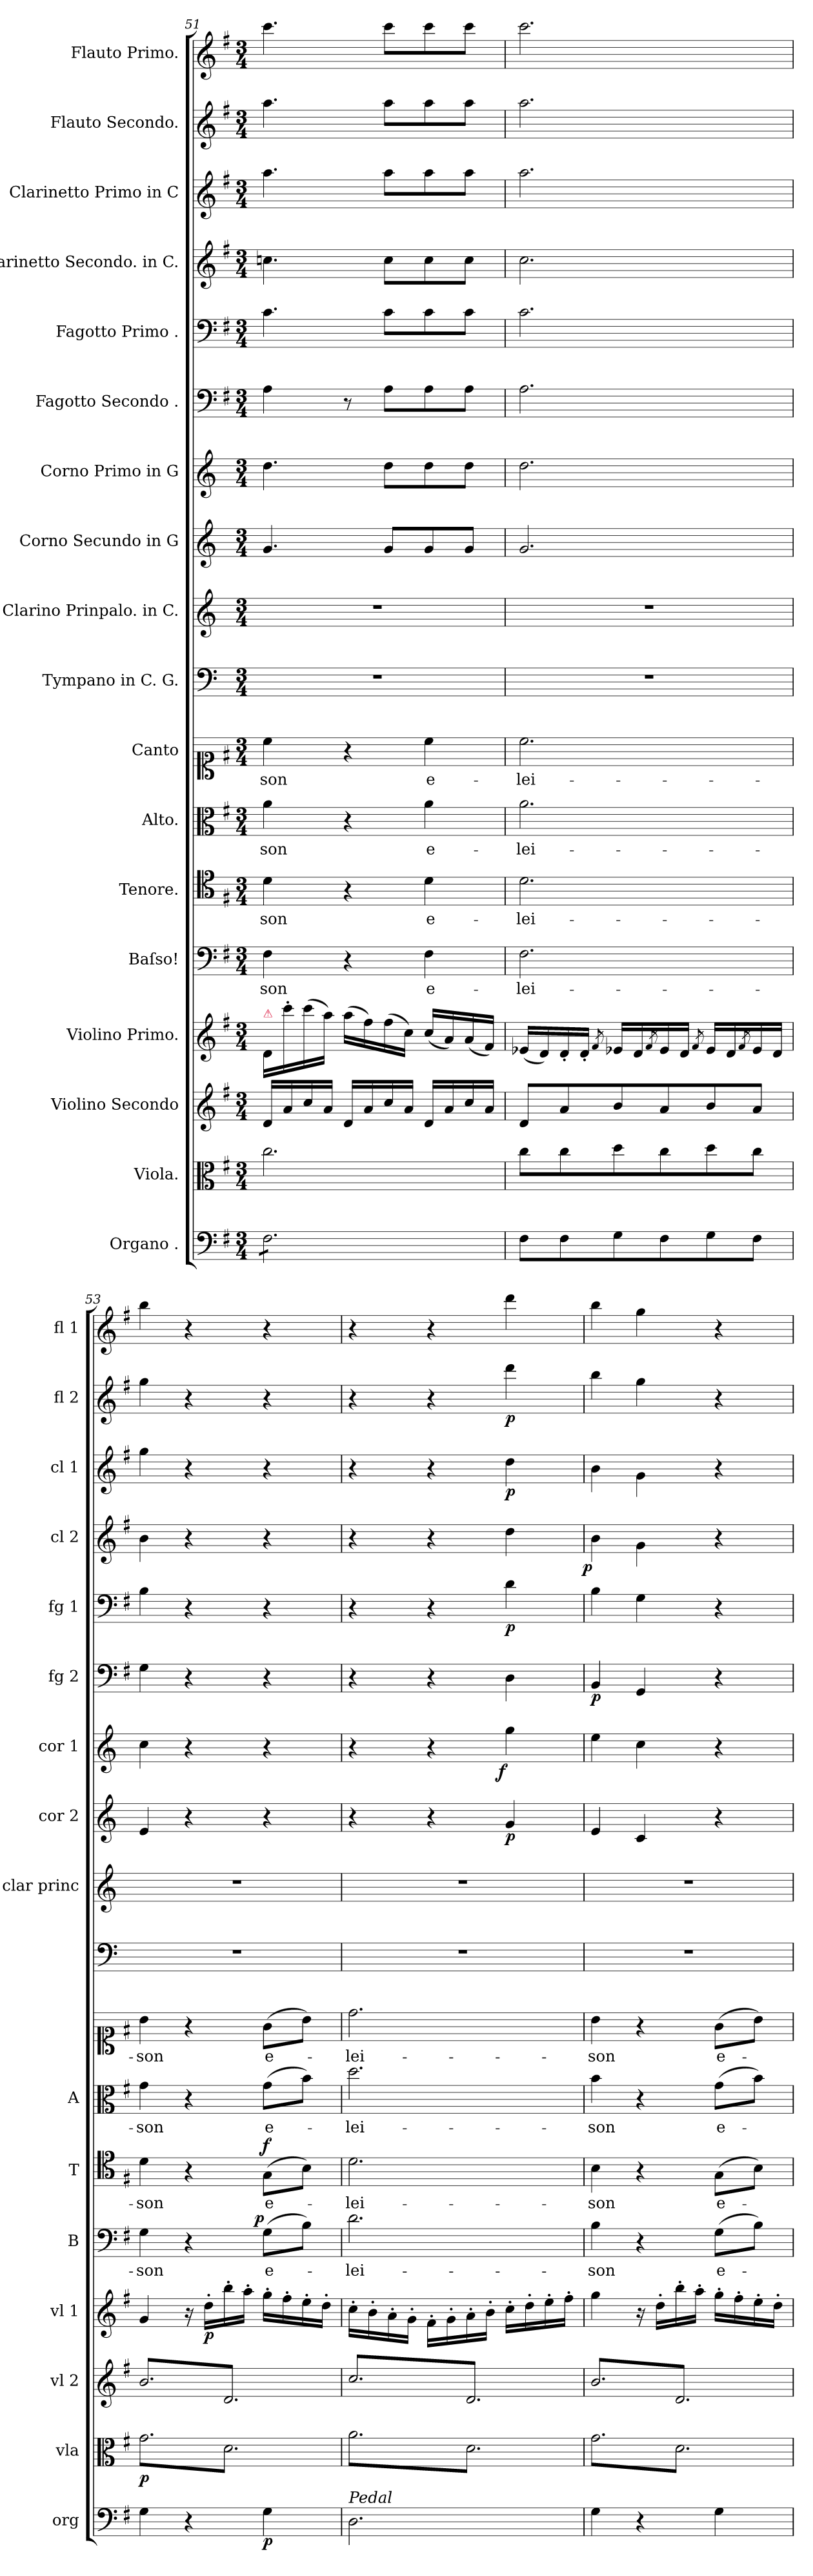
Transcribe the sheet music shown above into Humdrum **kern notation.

**kern	**dynam	**kern	**dynam	**kern	**kern	**dynam	**kern	**text	**dynam	**kern	**text	**dynam	**kern	**text	**kern	**text	**kern	**kern	**kern	**dynam	**kern	**dynam	**kern	**dynam	**kern	**dynam	**kern	**dynam	**kern	**dynam	**kern	**dynam	**kern
*part18	*part18	*part17	*part17	*part16	*part15	*part15	*part14	*part14	*part14	*part13	*part13	*part13	*part12	*part12	*part11	*part11	*part10	*part9	*part8	*part8	*part7	*part7	*part6	*part6	*part5	*part5	*part4	*part4	*part3	*part3	*part2	*part2	*part1
*staff18	*staff18	*staff17	*staff17	*staff16	*staff15	*staff15	*staff14	*staff14	*staff14	*staff13	*staff13	*staff13	*staff12	*staff12	*staff11	*staff11	*staff10	*staff9	*staff8	*staff8	*staff7	*staff7	*staff6	*staff6	*staff5	*staff5	*staff4	*staff4	*staff3	*staff3	*staff2	*staff2	*staff1
*I"Organo .	*	*I"Viola.	*	*I"Violino Secondo	*I"Violino Primo.	*	*I"Baſso!	*	*	*I"Tenore.	*	*	*I"Alto.	*	*I"Canto	*	*I"Tympano in C. G.	*I"Clarino Prinpalo. in C.	*I"Corno Secundo in G	*	*I"Corno Primo in G	*	*I"Fagotto Secondo .	*	*I"Fagotto Primo .	*	*I"Clarinetto Secondo. in C.	*	*I"Clarinetto Primo in C	*	*I"Flauto Secondo.	*	*I"Flauto Primo.
*I'org	*	*I'vla	*	*I'vl 2	*I'vl 1	*	*I'B	*	*	*I'T	*	*	*I'A	*	*	*	*	*I'clar princ	*I'cor 2	*	*I'cor 1	*	*I'fg 2	*	*I'fg 1	*	*I'cl 2	*	*I'cl 1	*	*I'fl 2	*	*I'fl 1
*clefF4	*	*clefC3	*	*clefG2	*clefG2	*	*clefF4	*	*	*clefC4	*	*	*clefC3	*	*clefC1	*	*clefF4	*clefG2	*clefG2	*	*clefG2	*	*clefF4	*	*clefF4	*	*clefG2	*	*clefG2	*	*clefG2	*	*clefG2
*	*	*	*	*	*	*	*	*	*	*	*	*	*	*	*	*	*	*	*ITrd3c5	*	*ITrd3c5	*	*	*	*	*	*	*	*	*	*	*	*
*k[f#]	*	*k[f#]	*	*k[f#]	*k[f#]	*	*k[f#]	*	*	*k[f#]	*	*	*k[f#]	*	*k[f#]	*	*k[]	*k[]	*k[f#]	*	*k[f#]	*	*k[f#]	*	*k[f#]	*	*k[f#]	*	*k[f#]	*	*k[f#]	*	*k[f#]
*G:	*	*G:	*	*G:	*G:	*	*G:	*	*	*G:	*	*	*G:	*	*G:	*	*	*	*	*	*	*	*G:	*	*G:	*	*G:	*	*G:	*	*	*	*G:
*M3/4	*	*M3/4	*	*M3/4	*M3/4	*	*M3/4	*	*	*M3/4	*	*	*M3/4	*	*M3/4	*	*M3/4	*M3/4	*M3/4	*	*M3/4	*	*M3/4	*	*M3/4	*	*M3/4	*	*M3/4	*	*M3/4	*	*M3/4
=51	=51	=51	=51	=51	=51	=51	=51	=51	=51	=51	=51	=51	=51	=51	=51	=51	=51	=51	=51	=51	=51	=51	=51	=51	=51	=51	=51	=51	=51	=51	=51	=51	=51
!	!	!	!	!	!LO:TX:a:color=crimson:t=⚠	!	!	!	!	!	!	!	!	!	!	!	!	!	!	!	!	!	!	!	!	!	!	!	!	!	!	!	!
*tremolo	*	*	*	*	*	*	*	*	*	*	*	*	*	*	*	*	*	*	*	*	*	*	*	*	*	*	*	*	*	*	*	*	*
8F#\L	.	2.cc\	.	16d/LL	16d/LL	.	4F#\	-son	.	4d\	-son	.	4a\	-son	4cc\	-son	2.r	2.r	4.d/	.	4.a\	.	4A\	.	4.c\	.	4.ccn\	.	4.aa\	.	4.aa\	.	4.ccc\
.	.	.	.	16a/	16ccc'\	.	.	.	.	.	.	.	.	.	.	.	.	.	.	.	.	.	.	.	.	.	.	.	.	.	.	.	.
8F#\	.	.	.	16cc/	(16ccc\	.	.	.	.	.	.	.	.	.	.	.	.	.	.	.	.	.	.	.	.	.	.	.	.	.	.	.	.
.	.	.	.	16a/JJ	16aa\JJ)	.	.	.	.	.	.	.	.	.	.	.	.	.	.	.	.	.	.	.	.	.	.	.	.	.	.	.	.
8F#\	.	.	.	16d/LL	(16aa\LL	.	4r	.	.	4r	.	.	4r	.	4r	.	.	.	.	.	.	.	8r	.	.	.	.	.	.	.	.	.	.
.	.	.	.	16a/	16ff#\)	.	.	.	.	.	.	.	.	.	.	.	.	.	.	.	.	.	.	.	.	.	.	.	.	.	.	.	.
8F#\	.	.	.	16cc/	(16ff#\	.	.	.	.	.	.	.	.	.	.	.	.	.	8d/L	.	8a\L	.	8A\L	.	8c\L	.	8cc\L	.	8aa\L	.	8aa\L	.	8ccc\L
.	.	.	.	16a/JJ	16cc\JJ)	.	.	.	.	.	.	.	.	.	.	.	.	.	.	.	.	.	.	.	.	.	.	.	.	.	.	.	.
!	!	!	!	!	!	!	!	!LO:LY:i	!	!	!	!	!	!LO:LY:i	!	!LO:LY:i	!	!	!	!	!	!	!	!	!	!	!	!	!	!	!	!	!
8F#\	.	.	.	16d/LL	(16cc/LL	.	4F#\	e-	.	4d\	e-	.	4a\	e-	4cc\	e-	.	.	8d/	.	8a\	.	8A\	.	8c\	.	8cc\	.	8aa\	.	8aa\	.	8ccc\
.	.	.	.	16a/	16a/)	.	.	.	.	.	.	.	.	.	.	.	.	.	.	.	.	.	.	.	.	.	.	.	.	.	.	.	.
8F#\J	.	.	.	16cc/	(16a/	.	.	.	.	.	.	.	.	.	.	.	.	.	8d/J	.	8a\J	.	8A\J	.	8c\J	.	8cc\J	.	8aa\J	.	8aa\J	.	8ccc\J
*Xtremolo	*	*	*	*	*	*	*	*	*	*	*	*	*	*	*	*	*	*	*	*	*	*	*	*	*	*	*	*	*	*	*	*	*
.	.	.	.	16a/JJ	16f#/JJ)	.	.	.	.	.	.	.	.	.	.	.	.	.	.	.	.	.	.	.	.	.	.	.	.	.	.	.	.
=52	=52	=52	=52	=52	=52	=52	=52	=52	=52	=52	=52	=52	=52	=52	=52	=52	=52	=52	=52	=52	=52	=52	=52	=52	=52	=52	=52	=52	=52	=52	=52	=52	=52
!	!	!	!	!	!	!	!	!LO:LY:i	!	!	!	!	!	!LO:LY:i	!	!LO:LY:i	!	!	!	!	!	!	!	!	!	!	!	!	!	!	!	!	!
8F#\L	.	8cc\L	.	8d/L	(16e-X/LL	.	2.F#\	-lei-	.	2.d\	-lei-	.	2.a\	-lei-	2.cc\	-lei-	2.r	2.r	2.d/	.	2.a\	.	2.A\	.	2.c\	.	2.cc\	.	2.aa\	.	2.aa\	.	2.ccc\
.	.	.	.	.	16d/)	.	.	.	.	.	.	.	.	.	.	.	.	.	.	.	.	.	.	.	.	.	.	.	.	.	.	.	.
8F#\	.	8cc\	.	8a/	16d'/	.	.	.	.	.	.	.	.	.	.	.	.	.	.	.	.	.	.	.	.	.	.	.	.	.	.	.	.
.	.	.	.	.	16d'/JJ	.	.	.	.	.	.	.	.	.	.	.	.	.	.	.	.	.	.	.	.	.	.	.	.	.	.	.	.
.	.	.	.	.	8qf#/	.	.	.	.	.	.	.	.	.	.	.	.	.	.	.	.	.	.	.	.	.	.	.	.	.	.	.	.
8G\	.	8dd\	.	8b/	16e-X/LL	.	.	.	.	.	.	.	.	.	.	.	.	.	.	.	.	.	.	.	.	.	.	.	.	.	.	.	.
.	.	.	.	.	16d/	.	.	.	.	.	.	.	.	.	.	.	.	.	.	.	.	.	.	.	.	.	.	.	.	.	.	.	.
.	.	.	.	.	8qf#/	.	.	.	.	.	.	.	.	.	.	.	.	.	.	.	.	.	.	.	.	.	.	.	.	.	.	.	.
8F#\	.	8cc\	.	8a/	16e-/	.	.	.	.	.	.	.	.	.	.	.	.	.	.	.	.	.	.	.	.	.	.	.	.	.	.	.	.
.	.	.	.	.	16d/JJ	.	.	.	.	.	.	.	.	.	.	.	.	.	.	.	.	.	.	.	.	.	.	.	.	.	.	.	.
.	.	.	.	.	8qf#/	.	.	.	.	.	.	.	.	.	.	.	.	.	.	.	.	.	.	.	.	.	.	.	.	.	.	.	.
8G\	.	8dd\	.	8b/	16e-/LL	.	.	.	.	.	.	.	.	.	.	.	.	.	.	.	.	.	.	.	.	.	.	.	.	.	.	.	.
.	.	.	.	.	16d/	.	.	.	.	.	.	.	.	.	.	.	.	.	.	.	.	.	.	.	.	.	.	.	.	.	.	.	.
.	.	.	.	.	8qf#/	.	.	.	.	.	.	.	.	.	.	.	.	.	.	.	.	.	.	.	.	.	.	.	.	.	.	.	.
8F#\J	.	8cc\J	.	8a/J	16e-/	.	.	.	.	.	.	.	.	.	.	.	.	.	.	.	.	.	.	.	.	.	.	.	.	.	.	.	.
.	.	.	.	.	16d/JJ	.	.	.	.	.	.	.	.	.	.	.	.	.	.	.	.	.	.	.	.	.	.	.	.	.	.	.	.
=53	=53	=53	=53	=53	=53	=53	=53	=53	=53	=53	=53	=53	=53	=53	=53	=53	=53	=53	=53	=53	=53	=53	=53	=53	=53	=53	=53	=53	=53	=53	=53	=53	=53
!	!	!	!	!	!	!	!	!LO:LY:i	!	!	!	!	!	!LO:LY:i	!	!LO:LY:i	!	!	!	!	!	!	!	!	!	!	!	!	!	!	!	!	!
*	*	*tremolo	*	*	*	*	*	*	*	*	*	*	*	*	*	*	*	*	*	*	*	*	*	*	*	*	*	*	*	*	*	*	*
*	*	*	*	*tremolo	*	*	*	*	*	*	*	*	*	*	*	*	*	*	*	*	*	*	*	*	*	*	*	*	*	*	*	*	*
4G\	.	8g\L	p	8b/L	4g/	.	4G\	-son	.	4d\	-son	.	4g\	-son	4b\	-son	2.r	2.r	4B/	.	4g\	.	4G\	.	4B\	.	4b\	.	4gg\	.	4gg\	.	4bb\
.	.	8d\	.	8d/	.	.	.	.	.	.	.	.	.	.	.	.	.	.	.	.	.	.	.	.	.	.	.	.	.	.	.	.	.
4r	.	8g\	.	8b/	16r	.	4r	.	.	4r	.	.	4r	.	4r	.	.	.	4r	.	4r	.	4r	.	4r	.	4r	.	4r	.	4r	.	4r
!	!	!	!	!	!	!LO:DY:b	!	!	!	!	!	!	!	!	!	!	!	!	!	!	!	!	!	!	!	!	!	!	!	!	!	!	!
.	.	.	.	.	16dd'\LL	p	.	.	.	.	.	.	.	.	.	.	.	.	.	.	.	.	.	.	.	.	.	.	.	.	.	.	.
.	.	8d\	.	8d/	16bb'\	.	.	.	.	.	.	.	.	.	.	.	.	.	.	.	.	.	.	.	.	.	.	.	.	.	.	.	.
.	.	.	.	.	16aa'\JJ	.	.	.	.	.	.	.	.	.	.	.	.	.	.	.	.	.	.	.	.	.	.	.	.	.	.	.	.
!	!	!	!	!	!	!	!	!	!LO:DY:a:rj	!	!	!LO:DY:a	!	!	!	!	!	!	!	!	!	!	!	!	!	!	!	!	!	!	!	!	!
4G\	p	8g\	.	8b/	16gg'\LL	.	(8G\L	e-	p	(8G\L	e-	f	(8g\L	e-	(8g\L	e-	.	.	4r	.	4r	.	4r	.	4r	.	4r	.	4r	.	4r	.	4r
.	.	.	.	.	16ff#'\	.	.	.	.	.	.	.	.	.	.	.	.	.	.	.	.	.	.	.	.	.	.	.	.	.	.	.	.
.	.	8d\J	.	8d/J	16ee'\	.	8B\J)	.	.	8B\J)	.	.	8b\J)	.	8b\J)	.	.	.	.	.	.	.	.	.	.	.	.	.	.	.	.	.	.
.	.	.	.	.	16dd'\JJ	.	.	.	.	.	.	.	.	.	.	.	.	.	.	.	.	.	.	.	.	.	.	.	.	.	.	.	.
=54	=54	=54	=54	=54	=54	=54	=54	=54	=54	=54	=54	=54	=54	=54	=54	=54	=54	=54	=54	=54	=54	=54	=54	=54	=54	=54	=54	=54	=54	=54	=54	=54	=54
!LO:TX:a:i:t=Pedal	!	!	!	!	!	!	!	!	!	!	!	!	!	!	!	!	!	!	!	!	!	!	!	!	!	!	!	!	!	!	!	!	!
2.D\	.	8a\L	.	8cc/L	16cc'\LL	.	2.d\	-lei-	.	2.d\	-lei-	.	2.dd\	-lei-	2.dd\	-lei-	2.r	2.r	4r	.	4r	.	4r	.	4r	.	4r	.	4r	.	4r	.	4r
.	.	.	.	.	16b'\	.	.	.	.	.	.	.	.	.	.	.	.	.	.	.	.	.	.	.	.	.	.	.	.	.	.	.	.
.	.	8d\	.	8d/	16a'\	.	.	.	.	.	.	.	.	.	.	.	.	.	.	.	.	.	.	.	.	.	.	.	.	.	.	.	.
.	.	.	.	.	16g'\JJ	.	.	.	.	.	.	.	.	.	.	.	.	.	.	.	.	.	.	.	.	.	.	.	.	.	.	.	.
.	.	8a\	.	8cc/	16f#'\LL	.	.	.	.	.	.	.	.	.	.	.	.	.	4r	.	4r	.	4r	.	4r	.	4r	.	4r	.	4r	.	4r
.	.	.	.	.	16g'\	.	.	.	.	.	.	.	.	.	.	.	.	.	.	.	.	.	.	.	.	.	.	.	.	.	.	.	.
.	.	8d\	.	8d/	16a'\	.	.	.	.	.	.	.	.	.	.	.	.	.	.	.	.	.	.	.	.	.	.	.	.	.	.	.	.
.	.	.	.	.	16b'\JJ	.	.	.	.	.	.	.	.	.	.	.	.	.	.	.	.	.	.	.	.	.	.	.	.	.	.	.	.
!	!	!	!	!	!	!	!	!	!	!	!	!	!	!	!	!	!	!	!	!	!	!LO:DY:rj	!	!	!	!	!	!	!	!	!	!	!
.	.	8a\	.	8cc/	16cc'\LL	.	.	.	.	.	.	.	.	.	.	.	.	.	4d/	p	4dd\	f	4D\	.	4d\	p	4dd\	.	4dd\	p	4ddd\	p	4ddd\
.	.	.	.	.	16dd'\	.	.	.	.	.	.	.	.	.	.	.	.	.	.	.	.	.	.	.	.	.	.	.	.	.	.	.	.
.	.	8d\J	.	8d/J	16ee'\	.	.	.	.	.	.	.	.	.	.	.	.	.	.	.	.	.	.	.	.	.	.	.	.	.	.	.	.
.	.	.	.	.	16ff#'\JJ	.	.	.	.	.	.	.	.	.	.	.	.	.	.	.	.	.	.	.	.	.	.	.	.	.	.	.	.
=55	=55	=55	=55	=55	=55	=55	=55	=55	=55	=55	=55	=55	=55	=55	=55	=55	=55	=55	=55	=55	=55	=55	=55	=55	=55	=55	=55	=55	=55	=55	=55	=55	=55
!	!	!	!	!	!	!	!	!	!	!	!	!	!	!	!	!	!	!	!	!	!	!	!	!	!	!	!	!LO:DY:rj	!	!	!	!	!
4G\	.	8g\L	.	8b/L	4gg\	.	4B\	-son	.	4B\	-son	.	4b\	-son	4b\	-son	2.r	2.r	4B/	.	4b\	.	4BB/	p	4B\	.	4b\	p	4b\	.	4bb\	.	4bb\
.	.	8d\	.	8d/	.	.	.	.	.	.	.	.	.	.	.	.	.	.	.	.	.	.	.	.	.	.	.	.	.	.	.	.	.
4r	.	8g\	.	8b/	16r	.	4r	.	.	4r	.	.	4r	.	4r	.	.	.	4G/	.	4g\	.	4GG/	.	4G\	.	4g\	.	4g\	.	4gg\	.	4gg\
.	.	.	.	.	16dd'\LL	.	.	.	.	.	.	.	.	.	.	.	.	.	.	.	.	.	.	.	.	.	.	.	.	.	.	.	.
.	.	8d\	.	8d/	16bb'\	.	.	.	.	.	.	.	.	.	.	.	.	.	.	.	.	.	.	.	.	.	.	.	.	.	.	.	.
.	.	.	.	.	16aa'\JJ	.	.	.	.	.	.	.	.	.	.	.	.	.	.	.	.	.	.	.	.	.	.	.	.	.	.	.	.
!	!	!	!	!	!	!	!	!LO:LY:i	!	!	!	!	!	!LO:LY:i	!	!	!	!	!	!	!	!	!	!	!	!	!	!	!	!	!	!	!
4G\	.	8g\	.	8b/	16gg'\LL	.	(8G\L	e-	.	(8G\L	e-	.	(8g\L	e-	(8g\L	e-	.	.	4r	.	4r	.	4r	.	4r	.	4r	.	4r	.	4r	.	4r
.	.	.	.	.	16ff#'\	.	.	.	.	.	.	.	.	.	.	.	.	.	.	.	.	.	.	.	.	.	.	.	.	.	.	.	.
.	.	8d\J	.	8d/J	16ee'\	.	8B\J)	.	.	8B\J)	.	.	8b\J)	.	8b\J)	.	.	.	.	.	.	.	.	.	.	.	.	.	.	.	.	.	.
*	*	*	*	*Xtremolo	*	*	*	*	*	*	*	*	*	*	*	*	*	*	*	*	*	*	*	*	*	*	*	*	*	*	*	*	*
*	*	*Xtremolo	*	*	*	*	*	*	*	*	*	*	*	*	*	*	*	*	*	*	*	*	*	*	*	*	*	*	*	*	*	*	*
.	.	.	.	.	16dd'\JJ	.	.	.	.	.	.	.	.	.	.	.	.	.	.	.	.	.	.	.	.	.	.	.	.	.	.	.	.
.	.	.	.	.	.	.	.	.	.	.	.	.	.	.	.	.	.	.	.	.	.	.	.	.	.	.	.	.	.	.	.	.	.
.	.	.	.	.	.	.	.	.	.	.	.	.	.	.	.	.	.	.	.	.	.	.	.	.	.	.	.	.	.	.	.	.	.
.	.	.	.	.	.	.	.	.	.	.	.	.	.	.	.	.	.	.	.	.	.	.	.	.	.	.	.	.	.	.	.	.	.
=	=	=	=	=	=	=	=	=	=	=	=	=	=	=	=	=	=	=	=	=	=	=	=	=	=	=	=	=	=	=	=	=	=
*-	*-	*-	*-	*-	*-	*-	*-	*-	*-	*-	*-	*-	*-	*-	*-	*-	*-	*-	*-	*-	*-	*-	*-	*-	*-	*-	*-	*-	*-	*-	*-	*-	*-
